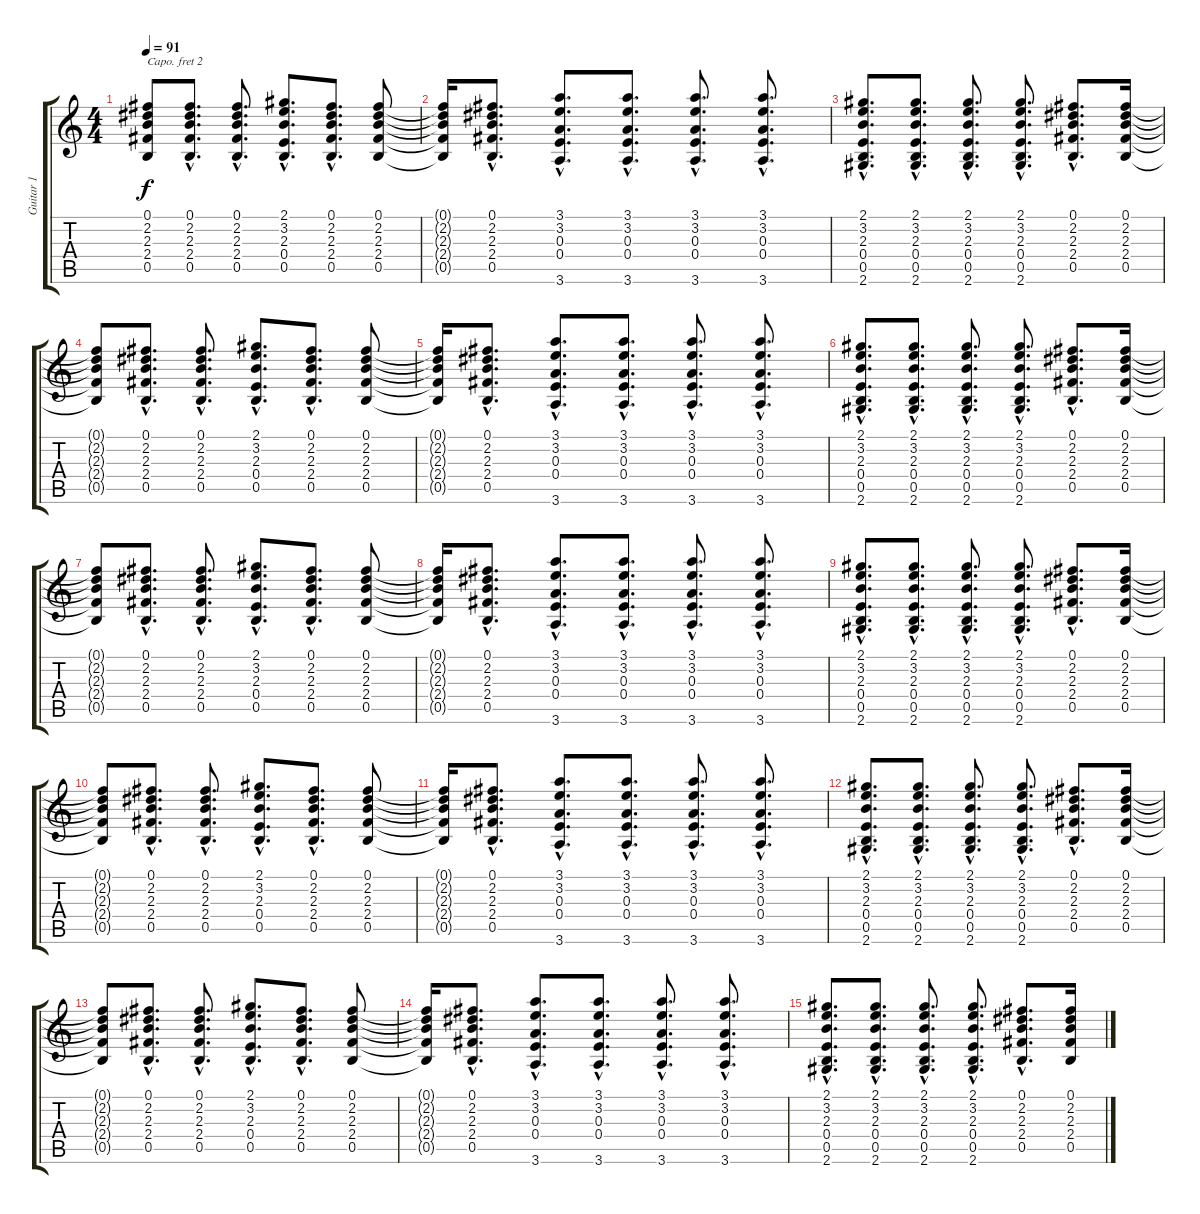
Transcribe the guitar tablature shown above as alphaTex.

\track ("Guitar 1" "Guitar 1") {instrument acousticguitarsteel}
\staff {score tabs}
\capo 2
\tuning (E4 B3 G3 D3 A2 E2) {hide}
\ts (4 4)
\tempo 91
\clef g2
\ks c
(0.1{t} 2.2{t} 2.3{t} 2.4{t} 0.5{t}).8{dy f} (0.1{hac} 2.2{hac} 2.3{hac} 2.4{hac} 0.5{hac}).8{d} (0.1{hac} 2.2{hac} 2.3{hac} 2.4{hac} 0.5{hac}).8{d} (2.1{hac} 3.2{hac} 2.3{hac} 0.4{hac} 0.5{hac}).8{d} (0.1{hac} 2.2{hac} 2.3{hac} 2.4{hac} 0.5{hac}).8{d} (0.1 2.2 2.3 2.4 0.5).8 |
(0.1{t} 2.2{t} 2.3{t} 2.4{t} 0.5{t}).16 (0.1{hac} 2.2{hac} 2.3{hac} 2.4{hac} 0.5{hac}).8{d} (3.1{hac} 3.2{hac} 0.3{hac} 0.4{hac} 3.6{hac}).8{d} (3.1{hac} 3.2{hac} 0.3{hac} 0.4{hac} 3.6{hac}).8{d} (3.1{hac} 3.2{hac} 0.3{hac} 0.4{hac} 3.6{hac}).8{d} (3.1{hac} 3.2{hac} 0.3{hac} 0.4{hac} 3.6{hac}).8{d} |
(2.1{hac} 3.2{hac} 2.3{hac} 0.4{hac} 0.5{hac} 2.6{hac}).8{d} (2.1{hac} 3.2{hac} 2.3{hac} 0.4{hac} 0.5{hac} 2.6{hac}).8{d} (2.1{hac} 3.2{hac} 2.3{hac} 0.4{hac} 0.5{hac} 2.6{hac}).8{d} (2.1{hac} 3.2{hac} 2.3{hac} 0.4{hac} 0.5{hac} 2.6{hac}).8{d} (0.1{hac} 2.2{hac} 2.3{hac} 2.4{hac} 0.5{hac}).8{d} (0.1 2.2 2.3 2.4 0.5).16 |
(0.1{t} 2.2{t} 2.3{t} 2.4{t} 0.5{t}).8 (0.1{hac} 2.2{hac} 2.3{hac} 2.4{hac} 0.5{hac}).8{d} (0.1{hac} 2.2{hac} 2.3{hac} 2.4{hac} 0.5{hac}).8{d} (2.1{hac} 3.2{hac} 2.3{hac} 0.4{hac} 0.5{hac}).8{d} (0.1{hac} 2.2{hac} 2.3{hac} 2.4{hac} 0.5{hac}).8{d} (0.1 2.2 2.3 2.4 0.5).8 |
(0.1{t} 2.2{t} 2.3{t} 2.4{t} 0.5{t}).16 (0.1{hac} 2.2{hac} 2.3{hac} 2.4{hac} 0.5{hac}).8{d} (3.1{hac} 3.2{hac} 0.3{hac} 0.4{hac} 3.6{hac}).8{d} (3.1{hac} 3.2{hac} 0.3{hac} 0.4{hac} 3.6{hac}).8{d} (3.1{hac} 3.2{hac} 0.3{hac} 0.4{hac} 3.6{hac}).8{d} (3.1{hac} 3.2{hac} 0.3{hac} 0.4{hac} 3.6{hac}).8{d} |
(2.1{hac} 3.2{hac} 2.3{hac} 0.4{hac} 0.5{hac} 2.6{hac}).8{d} (2.1{hac} 3.2{hac} 2.3{hac} 0.4{hac} 0.5{hac} 2.6{hac}).8{d} (2.1{hac} 3.2{hac} 2.3{hac} 0.4{hac} 0.5{hac} 2.6{hac}).8{d} (2.1{hac} 3.2{hac} 2.3{hac} 0.4{hac} 0.5{hac} 2.6{hac}).8{d} (0.1{hac} 2.2{hac} 2.3{hac} 2.4{hac} 0.5{hac}).8{d} (0.1 2.2 2.3 2.4 0.5).16 |
(0.1{t} 2.2{t} 2.3{t} 2.4{t} 0.5{t}).8 (0.1{hac} 2.2{hac} 2.3{hac} 2.4{hac} 0.5{hac}).8{d} (0.1{hac} 2.2{hac} 2.3{hac} 2.4{hac} 0.5{hac}).8{d} (2.1{hac} 3.2{hac} 2.3{hac} 0.4{hac} 0.5{hac}).8{d} (0.1{hac} 2.2{hac} 2.3{hac} 2.4{hac} 0.5{hac}).8{d} (0.1 2.2 2.3 2.4 0.5).8 |
(0.1{t} 2.2{t} 2.3{t} 2.4{t} 0.5{t}).16 (0.1{hac} 2.2{hac} 2.3{hac} 2.4{hac} 0.5{hac}).8{d} (3.1{hac} 3.2{hac} 0.3{hac} 0.4{hac} 3.6{hac}).8{d} (3.1{hac} 3.2{hac} 0.3{hac} 0.4{hac} 3.6{hac}).8{d} (3.1{hac} 3.2{hac} 0.3{hac} 0.4{hac} 3.6{hac}).8{d} (3.1{hac} 3.2{hac} 0.3{hac} 0.4{hac} 3.6{hac}).8{d} |
(2.1{hac} 3.2{hac} 2.3{hac} 0.4{hac} 0.5{hac} 2.6{hac}).8{d} (2.1{hac} 3.2{hac} 2.3{hac} 0.4{hac} 0.5{hac} 2.6{hac}).8{d} (2.1{hac} 3.2{hac} 2.3{hac} 0.4{hac} 0.5{hac} 2.6{hac}).8{d} (2.1{hac} 3.2{hac} 2.3{hac} 0.4{hac} 0.5{hac} 2.6{hac}).8{d} (0.1{hac} 2.2{hac} 2.3{hac} 2.4{hac} 0.5{hac}).8{d} (0.1 2.2 2.3 2.4 0.5).16 |
(0.1{t} 2.2{t} 2.3{t} 2.4{t} 0.5{t}).8 (0.1{hac} 2.2{hac} 2.3{hac} 2.4{hac} 0.5{hac}).8{d} (0.1{hac} 2.2{hac} 2.3{hac} 2.4{hac} 0.5{hac}).8{d} (2.1{hac} 3.2{hac} 2.3{hac} 0.4{hac} 0.5{hac}).8{d} (0.1{hac} 2.2{hac} 2.3{hac} 2.4{hac} 0.5{hac}).8{d} (0.1 2.2 2.3 2.4 0.5).8 |
(0.1{t} 2.2{t} 2.3{t} 2.4{t} 0.5{t}).16 (0.1{hac} 2.2{hac} 2.3{hac} 2.4{hac} 0.5{hac}).8{d} (3.1{hac} 3.2{hac} 0.3{hac} 0.4{hac} 3.6{hac}).8{d} (3.1{hac} 3.2{hac} 0.3{hac} 0.4{hac} 3.6{hac}).8{d} (3.1{hac} 3.2{hac} 0.3{hac} 0.4{hac} 3.6{hac}).8{d} (3.1{hac} 3.2{hac} 0.3{hac} 0.4{hac} 3.6{hac}).8{d} |
(2.1{hac} 3.2{hac} 2.3{hac} 0.4{hac} 0.5{hac} 2.6{hac}).8{d volume 13} (2.1{hac} 3.2{hac} 2.3{hac} 0.4{hac} 0.5{hac} 2.6{hac}).8{d} (2.1{hac} 3.2{hac} 2.3{hac} 0.4{hac} 0.5{hac} 2.6{hac}).8{d} (2.1{hac} 3.2{hac} 2.3{hac} 0.4{hac} 0.5{hac} 2.6{hac}).8{d} (0.1{hac} 2.2{hac} 2.3{hac} 2.4{hac} 0.5{hac}).8{d} (0.1 2.2 2.3 2.4 0.5).16 |
(0.1{t} 2.2{t} 2.3{t} 2.4{t} 0.5{t}).8{volume 8} (0.1{hac} 2.2{hac} 2.3{hac} 2.4{hac} 0.5{hac}).8{d} (0.1{hac} 2.2{hac} 2.3{hac} 2.4{hac} 0.5{hac}).8{d} (2.1{hac} 3.2{hac} 2.3{hac} 0.4{hac} 0.5{hac}).8{d} (0.1{hac} 2.2{hac} 2.3{hac} 2.4{hac} 0.5{hac}).8{d} (0.1 2.2 2.3 2.4 0.5).8 |
(0.1{t} 2.2{t} 2.3{t} 2.4{t} 0.5{t}).16 (0.1{hac} 2.2{hac} 2.3{hac} 2.4{hac} 0.5{hac}).8{d volume 3} (3.1{hac} 3.2{hac} 0.3{hac} 0.4{hac} 3.6{hac}).8{d} (3.1{hac} 3.2{hac} 0.3{hac} 0.4{hac} 3.6{hac}).8{d} (3.1{hac} 3.2{hac} 0.3{hac} 0.4{hac} 3.6{hac}).8{d} (3.1{hac} 3.2{hac} 0.3{hac} 0.4{hac} 3.6{hac}).8{d} |
(2.1{hac} 3.2{hac} 2.3{hac} 0.4{hac} 0.5{hac} 2.6{hac}).8{d volume 1} (2.1{hac} 3.2{hac} 2.3{hac} 0.4{hac} 0.5{hac} 2.6{hac}).8{d} (2.1{hac} 3.2{hac} 2.3{hac} 0.4{hac} 0.5{hac} 2.6{hac}).8{d} (2.1{hac} 3.2{hac} 2.3{hac} 0.4{hac} 0.5{hac} 2.6{hac}).8{d} (0.1{hac} 2.2{hac} 2.3{hac} 2.4{hac} 0.5{hac}).8{d} (0.1 2.2 2.3 2.4 0.5).16
